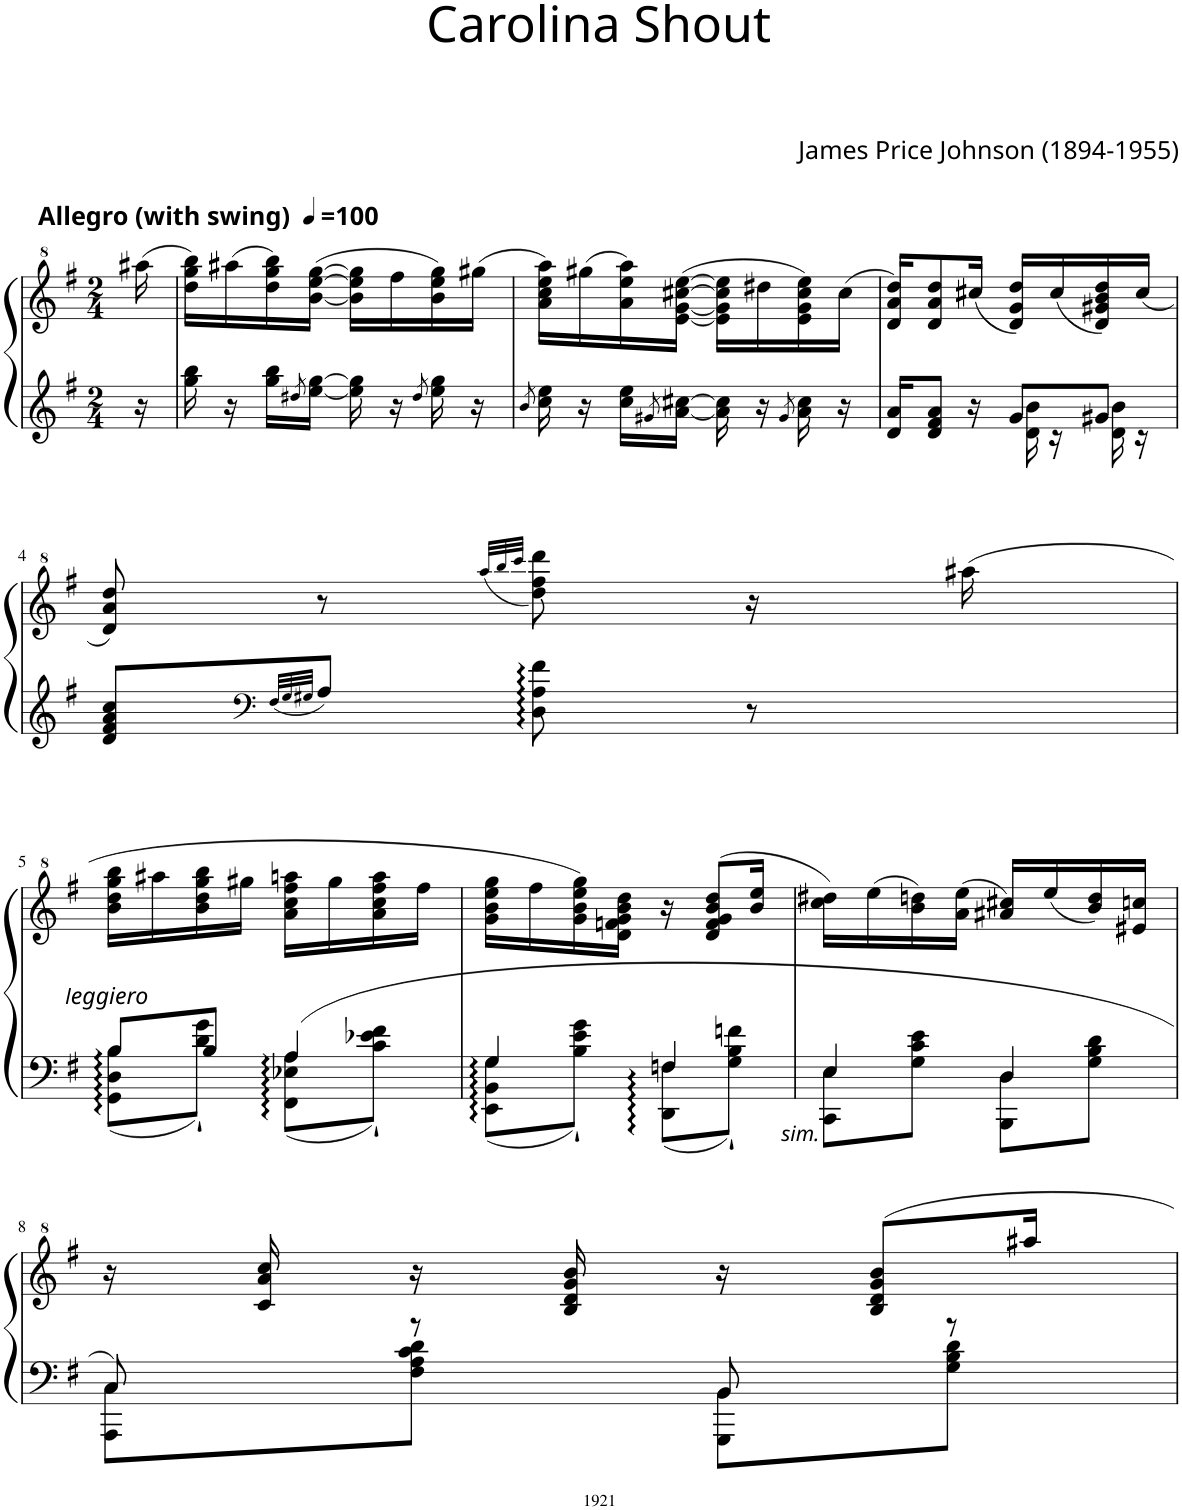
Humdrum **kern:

**kern	**kern
*part1	*part1
*staff2	*staff1
*I"Piano	*
*I'Pno.	*
*clefG2	*clefG^2
*k[f#]	*k[f#]
*M2/4	*M2/4
*MM100	*MM100
=	=
!	!LO:TX:a:B:t=Allegro (with swing)
16r	(16aaa#X\
=1	=1
16gg\ 16bb\	16ddd\ 16ggg\ 16bbb\LL)
16r	(16aaa#X\
16gg\ 16bb\LL	16ddd\ 16ggg\ 16bbb\)
8qdd#X/	.
[16ee\ [16gg\JJ	([16bb\ [16eee\ [16ggg\JJ
16ee\] 16gg\]	16bb\] 16eee\] 16ggg\]LL
16r	16fff#\
8qdd#/	.
16ee\ 16gg\	16bb\ 16eee\ 16ggg\)
16r	(16ggg#X\JJ
=2	=2
8qb/	.
16cc\ 16ee\	16aa\ 16ccc\ 16eee\ 16aaa\LL)
16r	(16ggg#X\
16cc\ 16ee\LL	16aa\ 16eee\ 16aaa\)
8qg#X/	.
[16a\ [16cc#X\JJ	([16ee\ [16gg\ [16ccc#X\ [16eee\JJ
16a\] 16cc#\]	16ee\] 16gg\] 16ccc#\] 16eee\]LL
16r	16ddd#X\
8qg#/	.
16a\ 16cc#\	16ee\ 16gg\ 16ccc#\ 16eee\)
16r	(16ccc#\JJ
=3	=3
*^	*
16d/ 16a/KL	16ryy	16dd/ 16aa/ 16ddd/KL)
8d/ 8f#/ 8a/J	8ryy	8dd/ 8aa/ 8ddd/
16r	16ryy	(<16ccc#X/Jk
8g/L	16d\ 16b\	16dd/ 16gg/ 16ddd/LL)
.	16r	(16ccc#/
8g#X/J	16d\ 16b\	16dd/ 16gg#X/ 16bb/ 16ddd/)
.	16r	(16ccc#/JJ
*v	*v	*
!!LO:LB:g=z
=4	=4
8d/ 8f#/ 8a/ 8cc/L	8dd/ 8aa/ 8ddd/)
*clefF4	*
32qF#/LLL	.
32qG/	.
32qG#X/JJJ	.
8A/J	8r
.	(32qaaa/LLL
.	32qbbb/
.	32qcccc/JJJ
8D\ 8A\ 8f#\	8ddd\ 8fff#\ 8dddd\)
8r	16r
.	(16aaa#X\
!!LO:LB:g=z
=5	=5
*^	*
!LO:TX:a:i:t=l	!	!
!LO:TX:a:t=eggiero	!	!
8B/L	8GG\ 8D\ 8B\L	16bb\ 16ddd\ 16ggg\ 16bbb\LL
.	.	16aaa#X\
8B/J	8d\` 8g\`J	16bb\ 16ddd\ 16ggg\ 16bbb\
.	.	16ggg#X\JJ
4A/	8FF#\ 8E-X\ 8A\L	16aa\ 16ccc\ 16fff#\ 16aaan\LL
.	.	16ggg#\
.	8c\` 8e-X\` 8f#\`J	16aa\ 16ccc\ 16fff#\ 16aaa\
.	.	16fff#\JJ
=6	=6	=6
4G/	8EE\ 8BB\ 8G\L	16gg\ 16bb\ 16eee\ 16ggg\LL
.	.	16fff#\
.	8B\` 8e\` 8g\`J	16gg\ 16bb\ 16eee\ 16ggg\)
.	.	16dd\ 16ffn\ 16gg\ 16bb\ 16ddd\JJ
4Fn/	8DD\ 8F\L	16r
.	.	(8dd/ 8ff/ 8gg/ 8bb/ 8ddd/L
.	8G\` 8B\` 8fn\`J	.
.	.	16bb/ 16eee/Jk
=7	=7	=7
!LO:TX:b:i:t=sim.	!	!
4E/	8CC\ 8E\L	16ccc\ 16ddd#X\LL)
.	.	(16eee\
.	8G\` 8c\` 8e\`J	16bb\ 16dddn\)
.	.	(16aa\ 16eee\JJ
4D/	8BBB\ 8D\L	16aa#X/ 16ccc#X/LL)
.	.	(16eee/
.	8G\` 8B\` 8d\`J	16bb/ 16ddd/)
.	.	16ee#X/ 16cccn/JJ
!!LO:LB:g=z
=8	=8	=8
8C/	8AAA\ 8C\L	16r
.	.	16cc/ 16aa/ 16ccc/
8r	8F#\` 8A\` 8c\` 8d\`J	16r
.	.	16b/ 16dd/ 16gg/ 16bb/
8BB/	8GGG\ 8BB\L	16r
.	.	8b/ 8dd/ 8gg/ 8bb/L
8r	8G\` 8B\` 8d\`J	.
.	.	16aaa#X/Jk
*v	*v	*
=	=
*-	*-
